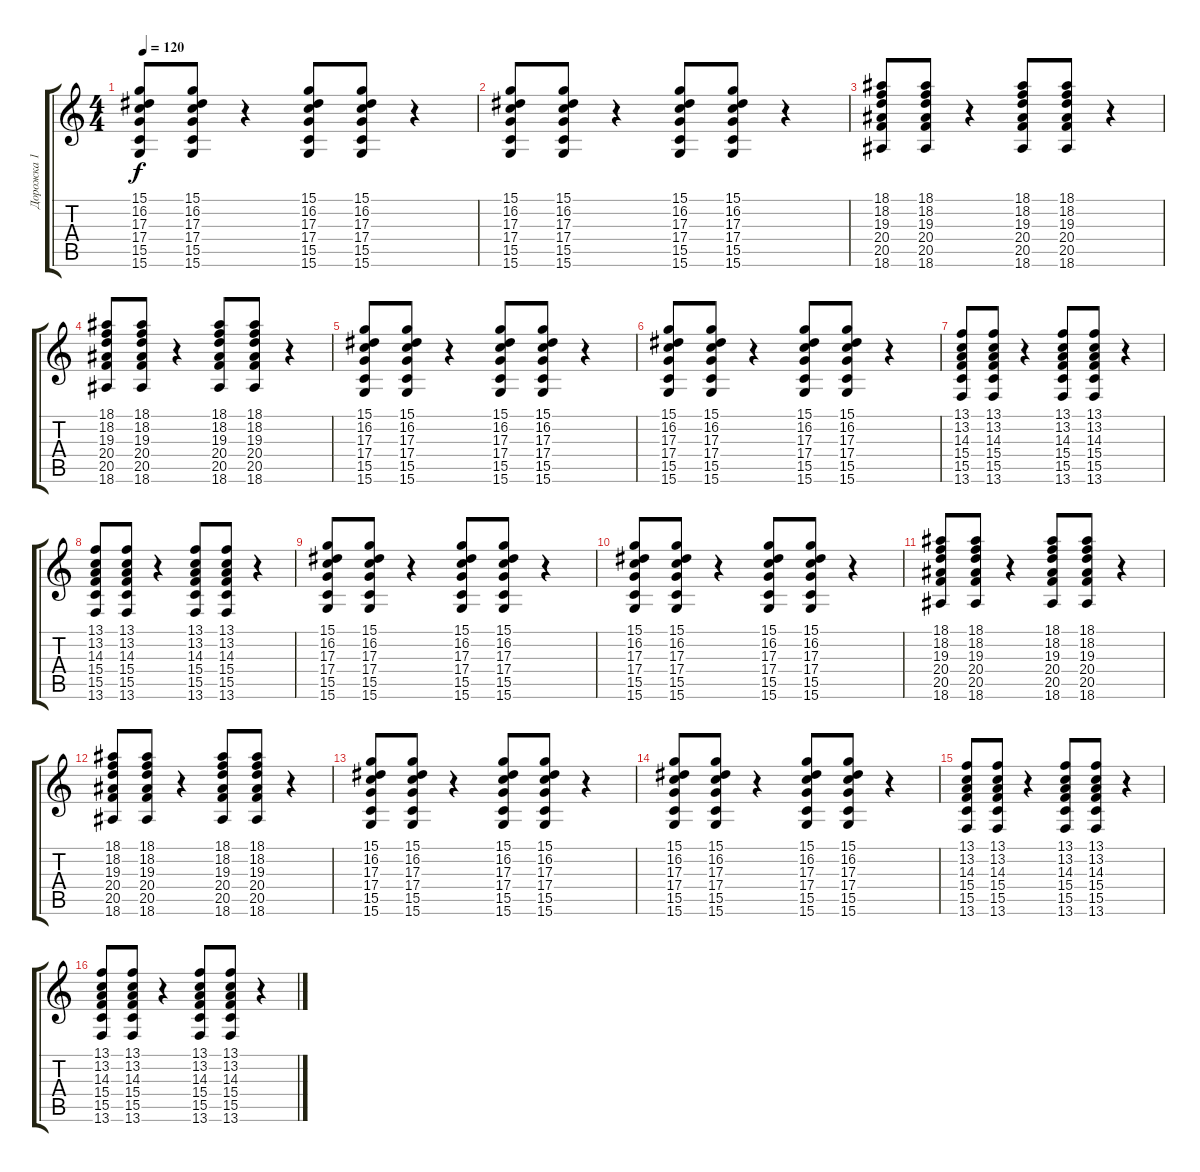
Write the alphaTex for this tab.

\track ("Дорожка 1" "Дорожка 1") {instrument brightacousticpiano}
\staff {score tabs}
\tuning (E4 B3 G3 D3 A2 E2) {hide}
\ts (4 4)
\tempo 120
\clef g2
\ks c
(15.1 16.2 17.3 17.4 15.5 15.6).8{dy f} (15.1 16.2 17.3 17.4 15.5 15.6).8 r.4 (15.1 16.2 17.3 17.4 15.5 15.6).8 (15.1 16.2 17.3 17.4 15.5 15.6).8 r.4 |
(15.1 16.2 17.3 17.4 15.5 15.6).8 (15.1 16.2 17.3 17.4 15.5 15.6).8 r.4 (15.1 16.2 17.3 17.4 15.5 15.6).8 (15.1 16.2 17.3 17.4 15.5 15.6).8 r.4 |
(18.1 18.2 19.3 20.4 20.5 18.6).8 (18.1 18.2 19.3 20.4 20.5 18.6).8 r.4 (18.1 18.2 19.3 20.4 20.5 18.6).8 (18.1 18.2 19.3 20.4 20.5 18.6).8 r.4 |
(18.1 18.2 19.3 20.4 20.5 18.6).8 (18.1 18.2 19.3 20.4 20.5 18.6).8 r.4 (18.1 18.2 19.3 20.4 20.5 18.6).8 (18.1 18.2 19.3 20.4 20.5 18.6).8 r.4 |
(15.1 16.2 17.3 17.4 15.5 15.6).8 (15.1 16.2 17.3 17.4 15.5 15.6).8 r.4 (15.1 16.2 17.3 17.4 15.5 15.6).8 (15.1 16.2 17.3 17.4 15.5 15.6).8 r.4 |
(15.1 16.2 17.3 17.4 15.5 15.6).8 (15.1 16.2 17.3 17.4 15.5 15.6).8 r.4 (15.1 16.2 17.3 17.4 15.5 15.6).8 (15.1 16.2 17.3 17.4 15.5 15.6).8 r.4 |
(13.1 13.2 14.3 15.4 15.5 13.6).8 (13.1 13.2 14.3 15.4 15.5 13.6).8 r.4 (13.1 13.2 14.3 15.4 15.5 13.6).8 (13.1 13.2 14.3 15.4 15.5 13.6).8 r.4 |
(13.1 13.2 14.3 15.4 15.5 13.6).8 (13.1 13.2 14.3 15.4 15.5 13.6).8 r.4 (13.1 13.2 14.3 15.4 15.5 13.6).8 (13.1 13.2 14.3 15.4 15.5 13.6).8 r.4 |
(15.1 16.2 17.3 17.4 15.5 15.6).8 (15.1 16.2 17.3 17.4 15.5 15.6).8 r.4 (15.1 16.2 17.3 17.4 15.5 15.6).8 (15.1 16.2 17.3 17.4 15.5 15.6).8 r.4 |
(15.1 16.2 17.3 17.4 15.5 15.6).8 (15.1 16.2 17.3 17.4 15.5 15.6).8 r.4 (15.1 16.2 17.3 17.4 15.5 15.6).8 (15.1 16.2 17.3 17.4 15.5 15.6).8 r.4 |
(18.1 18.2 19.3 20.4 20.5 18.6).8 (18.1 18.2 19.3 20.4 20.5 18.6).8 r.4 (18.1 18.2 19.3 20.4 20.5 18.6).8 (18.1 18.2 19.3 20.4 20.5 18.6).8 r.4 |
(18.1 18.2 19.3 20.4 20.5 18.6).8 (18.1 18.2 19.3 20.4 20.5 18.6).8 r.4 (18.1 18.2 19.3 20.4 20.5 18.6).8 (18.1 18.2 19.3 20.4 20.5 18.6).8 r.4 |
(15.1 16.2 17.3 17.4 15.5 15.6).8 (15.1 16.2 17.3 17.4 15.5 15.6).8 r.4 (15.1 16.2 17.3 17.4 15.5 15.6).8 (15.1 16.2 17.3 17.4 15.5 15.6).8 r.4 |
(15.1 16.2 17.3 17.4 15.5 15.6).8 (15.1 16.2 17.3 17.4 15.5 15.6).8 r.4 (15.1 16.2 17.3 17.4 15.5 15.6).8 (15.1 16.2 17.3 17.4 15.5 15.6).8 r.4 |
(13.1 13.2 14.3 15.4 15.5 13.6).8 (13.1 13.2 14.3 15.4 15.5 13.6).8 r.4 (13.1 13.2 14.3 15.4 15.5 13.6).8 (13.1 13.2 14.3 15.4 15.5 13.6).8 r.4 |
(13.1 13.2 14.3 15.4 15.5 13.6).8 (13.1 13.2 14.3 15.4 15.5 13.6).8 r.4 (13.1 13.2 14.3 15.4 15.5 13.6).8 (13.1 13.2 14.3 15.4 15.5 13.6).8 r.4
